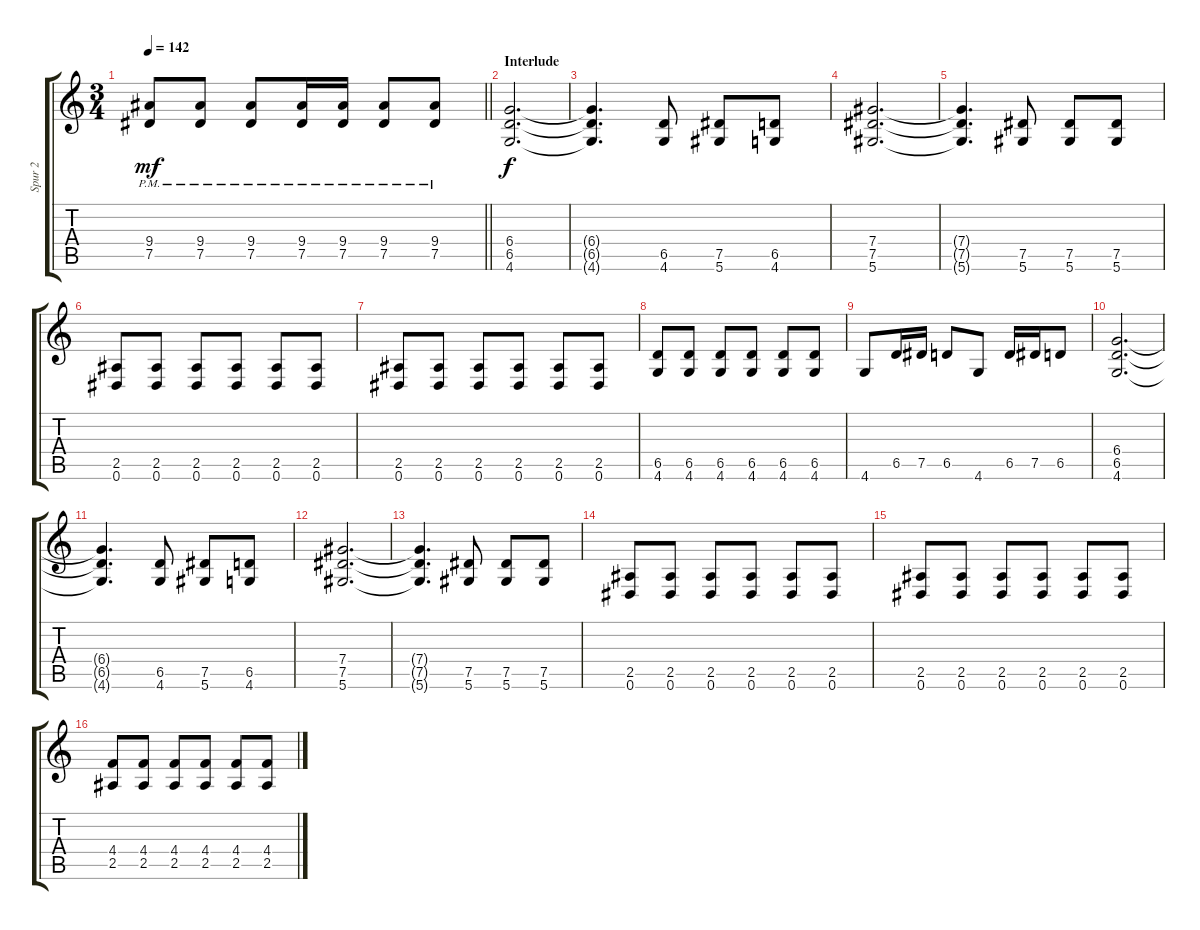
\track ("Spur 2" "Spur 2") {instrument distortionguitar}
\staff {score tabs}
\tuning (Eb4 Bb3 Gb3 Db3 Ab2 Eb2) {hide}
\ts (3 4)
\tempo 142
\clef g2
\barLineRight lightlight
\ks c
(9.4{pm} 7.5{pm}).8{dy mf} (9.4{pm} 7.5{pm}).8 (9.4{pm} 7.5{pm}).8 (9.4{pm} 7.5{pm}).16 (9.4{pm} 7.5{pm}).16 (9.4{pm} 7.5{pm}).8 (9.4{pm} 7.5{pm}).8 |
\section ("" "Interlude")
(6.4 6.5 4.6).2{d dy f} |
(6.4{t} 6.5{t} 4.6{t}).4{d} (6.5 4.6).8 (7.5 5.6).8 (6.5 4.6).8 |
(7.4 7.5 5.6).2{d} |
(7.4{t} 7.5{t} 5.6{t}).4{d} (7.5 5.6).8 (7.5 5.6).8 (7.5 5.6).8 |
(2.5 0.6).8 (2.5 0.6).8 (2.5 0.6).8 (2.5 0.6).8 (2.5 0.6).8 (2.5 0.6).8 |
(2.5 0.6).8 (2.5 0.6).8 (2.5 0.6).8 (2.5 0.6).8 (2.5 0.6).8 (2.5 0.6).8 |
(6.5 4.6).8 (6.5 4.6).8 (6.5 4.6).8 (6.5 4.6).8 (6.5 4.6).8 (6.5 4.6).8 |
4.6.8 6.5.16 7.5.16 6.5.8 4.6.8 6.5.16 7.5.16 6.5.8 |
(6.4 6.5 4.6).2{d} |
(6.4{t} 6.5{t} 4.6{t}).4{d} (6.5 4.6).8 (7.5 5.6).8 (6.5 4.6).8 |
(7.4 7.5 5.6).2{d} |
(7.4{t} 7.5{t} 5.6{t}).4{d} (7.5 5.6).8 (7.5 5.6).8 (7.5 5.6).8 |
(2.5 0.6).8 (2.5 0.6).8 (2.5 0.6).8 (2.5 0.6).8 (2.5 0.6).8 (2.5 0.6).8 |
(2.5 0.6).8 (2.5 0.6).8 (2.5 0.6).8 (2.5 0.6).8 (2.5 0.6).8 (2.5 0.6).8 |
(4.4 2.5).8 (4.4 2.5).8 (4.4 2.5).8 (4.4 2.5).8 (4.4 2.5).8 (4.4 2.5).8
